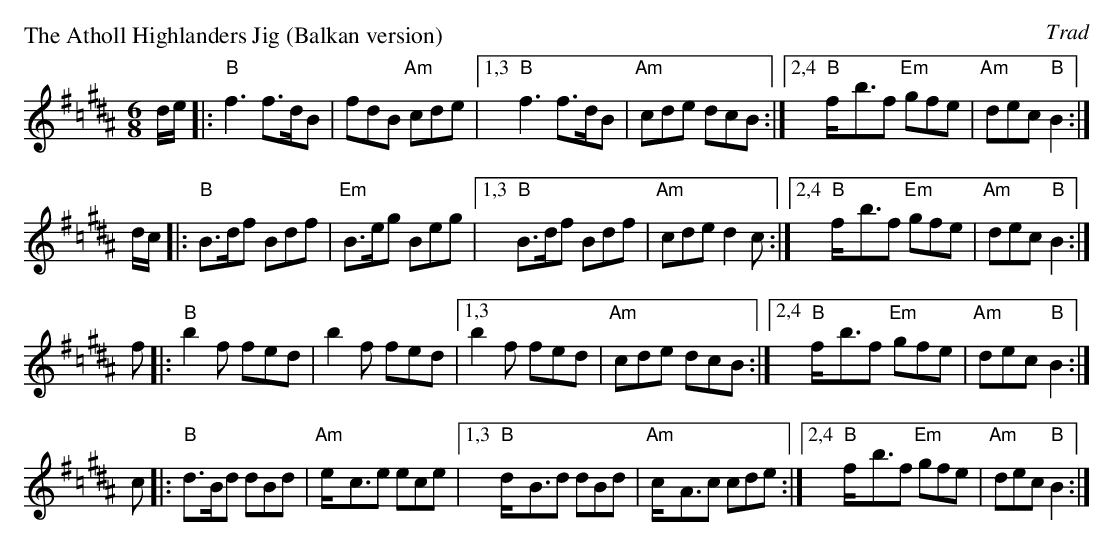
X:1
P: The Atholl Highlanders Jig (Balkan version)
O: Trad
M: 6/8
L: 1/8
K: B=c^d
d/e/ |: "B"f3 f>dB  | fdB "Am"cde   |1,3 "B"f3 f>dB   | "Am"cde   dcB :|2,4 "B"f-<bf "Em"gfe | "Am"dec "B"B2 :|
d/c/ |: "B"B>df Bdf | "Em"B>eg Beg  |1,3 "B"B>df Bdf  | "Am"cde   d2c :|2,4 "B"f-<bf "Em"gfe | "Am"dec "B"B2 :|
 f   |: "B"b2f fed  | b2f fed       |1,3  b2f fed     | "Am"cde   dcB :|2,4 "B"f-<bf "Em"gfe | "Am"dec "B"B2 :|
 c   |: "B"d>Bd dBd | "Am"e-<ce ece |1,3 "B"d-<Bd dBd | "Am"c-<Ac cde :|2,4 "B"f-<bf "Em"gfe | "Am"dec "B"B2 :|
